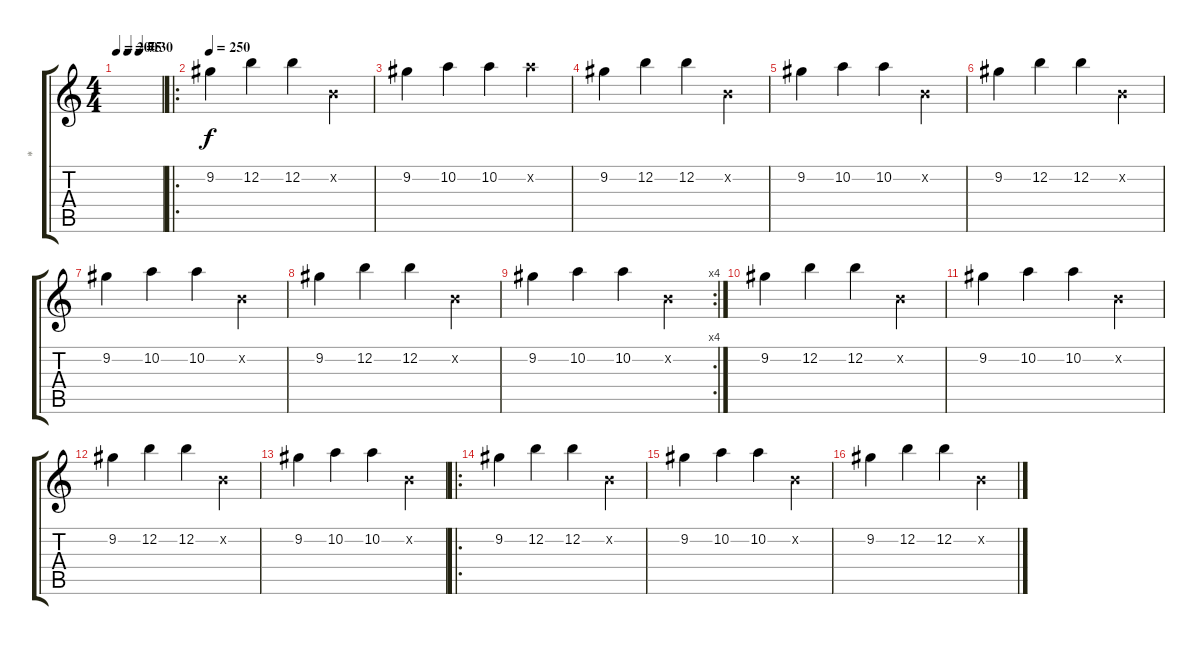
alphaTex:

\track ("*" "*") {instrument electricguitarclean}
\staff {score tabs}
\tuning (E4 B3 G3 D3 A2 E2) {hide}
\ts (4 4)
\tempo 200
\tempo 40
\tempo (75 0.25)
\tempo (30 0.5)
\tempo 200
\clef g2
\ks c
|
\ro
\tempo 250
9.2.4 12.2.4 12.2.4 0.2{x}.4 |
9.2.4 10.2.4 10.2.4 10.2{x}.4 |
9.2.4 12.2.4 12.2.4 0.2{x}.4 |
9.2.4 10.2.4 10.2.4 0.2{x}.4 |
9.2.4 12.2.4 12.2.4 0.2{x}.4 |
9.2.4 10.2.4 10.2.4 0.2{x}.4 |
9.2.4 12.2.4 12.2.4 0.2{x}.4 |
\rc 4
9.2.4 10.2.4 10.2.4 0.2{x}.4 |
9.2.4 12.2.4 12.2.4 0.2{x}.4 |
9.2.4 10.2.4 10.2.4 0.2{x}.4 |
9.2.4 12.2.4 12.2.4 0.2{x}.4 |
9.2.4 10.2.4 10.2.4 0.2{x}.4 |
\ro
9.2.4 12.2.4 12.2.4 0.2{x}.4 |
9.2.4 10.2.4 10.2.4 0.2{x}.4 |
9.2.4 12.2.4 12.2.4 0.2{x}.4
